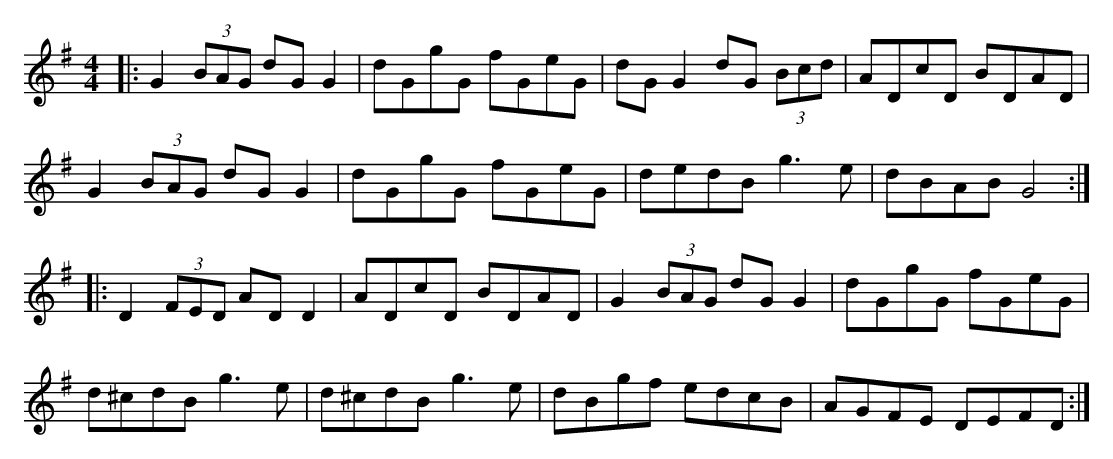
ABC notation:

X:1
M:4/4
K:G
|:G2 (3BAG dG G2|dGgG fGeG|dG G2 dG (3Bcd|ADcD BDAD|
G2 (3BAG dG G2|dGgG fGeG|dedB g3e|dBAB G4:|
|:D2 (3FED AD D2|ADcD BDAD|G2 (3BAG dG G2|dGgG fGeG|
d^cdB g3e|d^cdB g3e|dBgf edcB|AGFE DEFD:|
